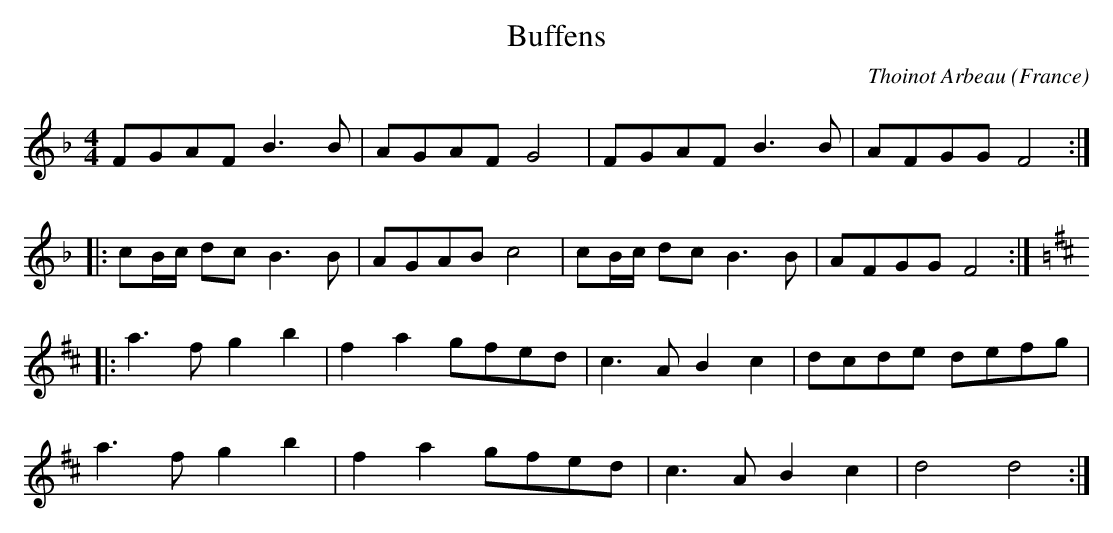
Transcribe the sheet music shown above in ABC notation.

X:1
T:Buffens
C:Thoinot Arbeau
L:1/8
M:4/4
O:France
K:F major
FGAF B3B|AGAF G4|FGAF B3B|AFGG F4:|
|:cB/2c/2 dc B3B|AGAB c4|cB/2c/2 dc B3B|AFGG F4:|
K:D
|:a3f g2b2|f2a2 gfed|c3A B2c2|dcde defg|
a3f g2b2|f2a2 gfed|c3A B2c2|d4d4:|
